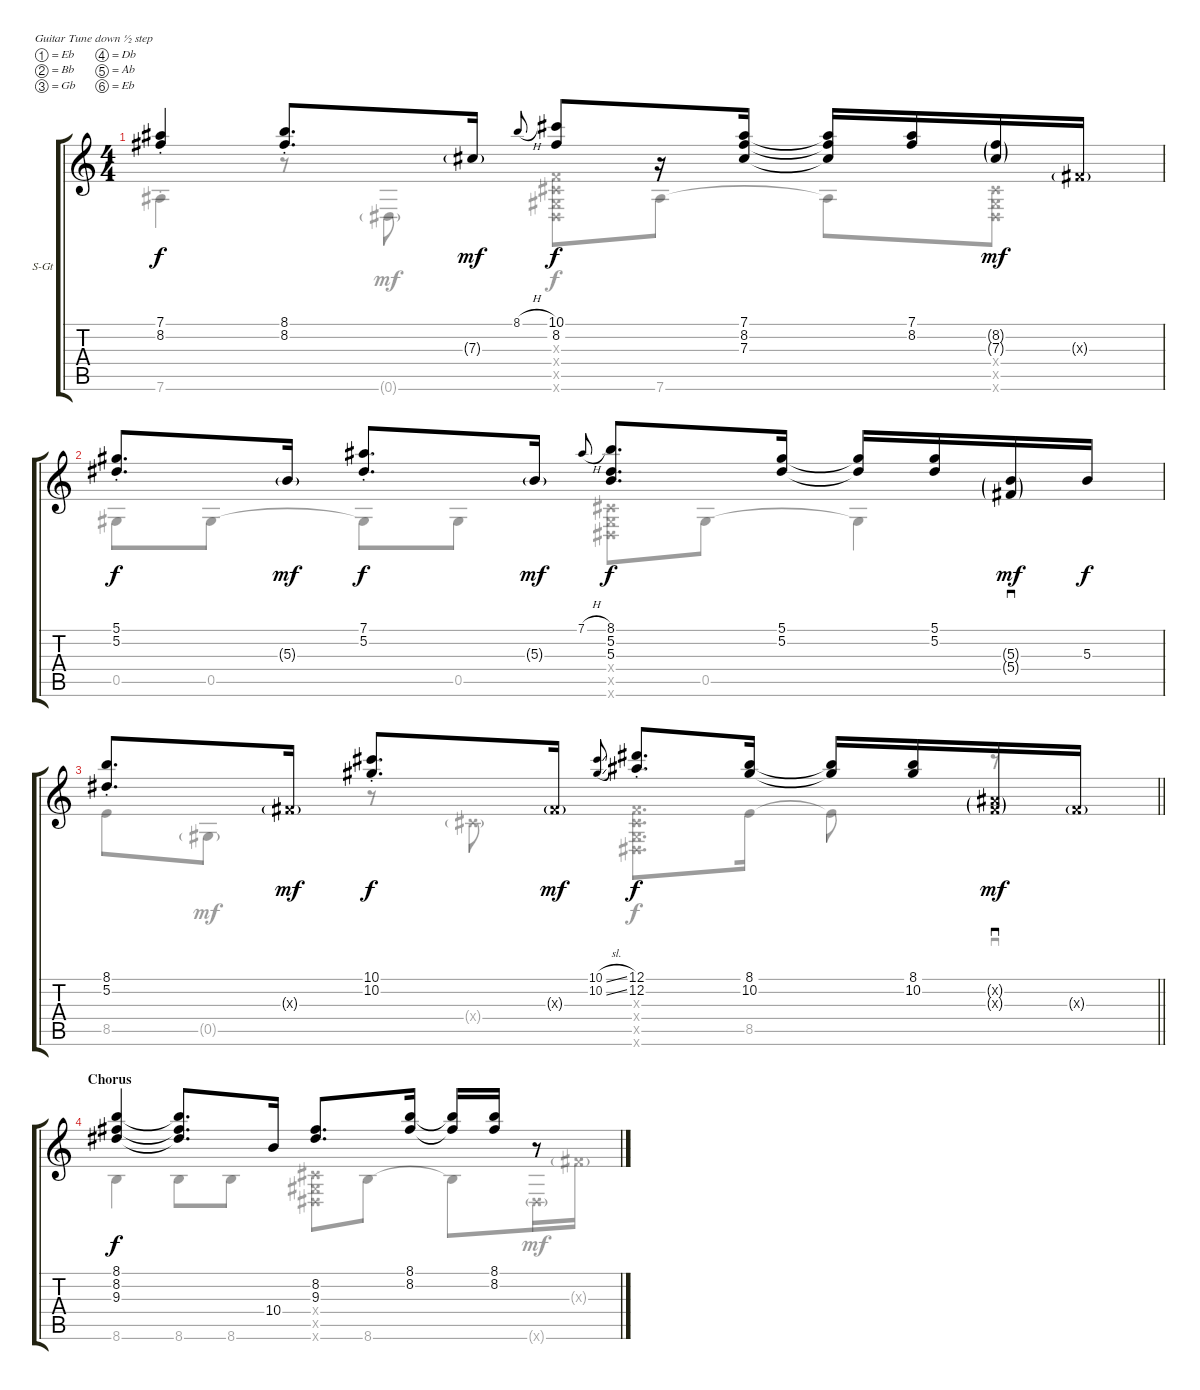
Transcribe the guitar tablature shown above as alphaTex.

\bracketExtendMode groupsimilarinstruments
\firstSystemTrackNameOrientation horizontal
\otherSystemsTrackNameOrientation horizontal
\track ("Æ®·¢ 1" "S-Gt") {instrument acousticguitarsteel}
\staff {score tabs}
\tuning (Eb4 Bb3 Gb3 Db3 Ab2 Eb2)
\voice
\ts (4 4)
\tempo (120 hide)
\clef g2
\ks c
(7.1{st} 8.2{st}).4{dy f} (8.1{st} 8.2{st}).8{d} 7.3{g}.16{dy mf} 8.1{h}.8{gr onbeat} (10.1 8.2).8{dy f} r.16 (7.1 8.2 7.3).16 (7.1{t} 8.2{t} 7.3{t}).16 (7.1 8.2).16 (8.2{g} 7.3{g}).16{dy mf} 0.3{g x}.16 |
(5.1{st} 5.2{st}).8{d dy f} 5.3{g}.16{dy mf} (7.1{st} 5.2{st}).8{d dy f} 5.3{g}.16{dy mf} 7.1{h}.8{gr onbeat} (8.1 5.2 5.3).8{d dy f} (5.1 5.2).16 (5.1{t} 5.2{t}).16 (5.1 5.2).16 (5.3{g} 5.4{g}).16{sd dy mf} 5.3.16{dy f} |
\barLineRight lightlight
(8.1{st} 5.2{st}).8{d} 0.3{g x}.16{dy mf} (10.1{st} 10.2{st}).8{d dy f} 0.3{g x}.16{dy mf} (10.1{sl} 10.2{sl}).8{gr onbeat} (12.1{st} 12.2{st}).8{d dy f} (8.1 10.2).16 (8.1{t} 10.2{t}).16 (8.1 10.2).16 (0.2{g x} 0.3{g x}).16{sd dy mf} 0.3{g x}.16 |
\section ("" "Chorus")
(8.1 8.2 9.3).4{dy f} (8.1{t} 8.2{t} 9.3{t}).8{d} 10.4.16 (8.2 9.3).8{d} (8.1 8.2).16 (8.1{t} 8.2{t}).16 (8.1 8.2).16 r.8
\voice
\clef g2
\ottava regular
\simile none
\ks c
7.6{st}.4{dy f} r.8 0.6{g}.8{dy mf} (0.3{x} 0.4{x} 0.5{x} 0.6{x}).8{dy f} 7.6.8 7.6{t}.8 (0.4{x} 0.5{x} 0.6{x}).8 |
0.5.8 0.5.8 0.5{t}.8 0.5.8 (0.4{x} 0.5{x} 0.6{x}).8 0.5.8 0.5{t}.4 |
\barLineRight lightlight
8.5.8 0.5{g}.8{dy mf} r.8 0.4{g x}.8 (0.3{x} 0.4{x} 0.5{x} 0.6{x}).8{d dy f} 8.5.16 8.5{t}.8 r.8{sd} |
8.6.4 8.6.8 8.6.8 (0.4{x} 0.5{x} 0.6{x}).8 8.6.8 8.6{t}.8 0.6{g x}.16{dy mf} 0.3{g x}.16
